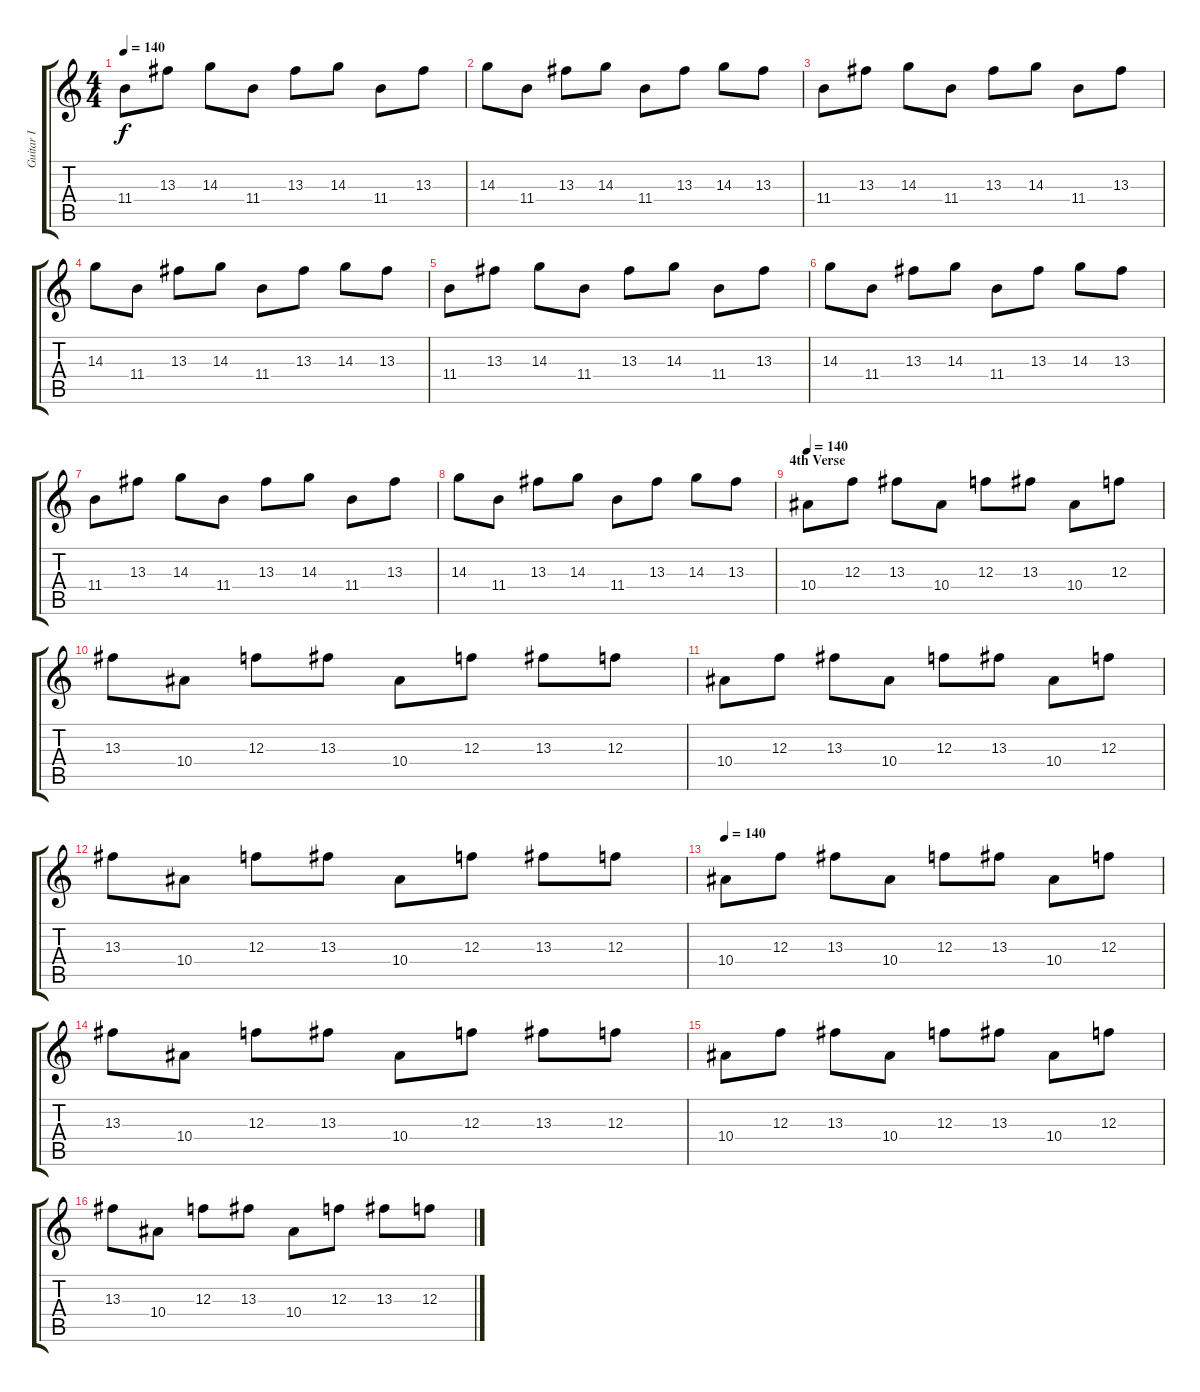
\track ("Guitar I" "Guitar I") {instrument distortionguitar}
\staff {score tabs}
\tuning (D4 A3 F3 C3 G2 D2) {hide}
\ts (4 4)
\tempo 140
\clef g2
\ks c
11.4.8{dy f} 13.3.8 14.3.8 11.4.8 13.3.8 14.3.8 11.4.8 13.3.8 |
14.3.8 11.4.8 13.3.8 14.3.8 11.4.8 13.3.8 14.3.8 13.3.8 |
11.4.8 13.3.8 14.3.8 11.4.8 13.3.8 14.3.8 11.4.8 13.3.8 |
14.3.8 11.4.8 13.3.8 14.3.8 11.4.8 13.3.8 14.3.8 13.3.8 |
11.4.8 13.3.8 14.3.8 11.4.8 13.3.8 14.3.8 11.4.8 13.3.8 |
14.3.8 11.4.8 13.3.8 14.3.8 11.4.8 13.3.8 14.3.8 13.3.8 |
11.4.8 13.3.8 14.3.8 11.4.8 13.3.8 14.3.8 11.4.8 13.3.8 |
14.3.8 11.4.8 13.3.8 14.3.8 11.4.8 13.3.8 14.3.8 13.3.8 |
\section ("" "4th Verse")
\tempo 140
10.4.8 12.3.8 13.3.8 10.4.8 12.3.8 13.3.8 10.4.8 12.3.8 |
13.3.8 10.4.8 12.3.8 13.3.8 10.4.8 12.3.8 13.3.8 12.3.8 |
10.4.8 12.3.8 13.3.8 10.4.8 12.3.8 13.3.8 10.4.8 12.3.8 |
13.3.8 10.4.8 12.3.8 13.3.8 10.4.8 12.3.8 13.3.8 12.3.8 |
\tempo 140
10.4.8 12.3.8 13.3.8 10.4.8 12.3.8 13.3.8 10.4.8 12.3.8 |
13.3.8 10.4.8 12.3.8 13.3.8 10.4.8 12.3.8 13.3.8 12.3.8 |
10.4.8 12.3.8 13.3.8 10.4.8 12.3.8 13.3.8 10.4.8 12.3.8 |
13.3.8 10.4.8 12.3.8 13.3.8 10.4.8 12.3.8 13.3.8 12.3.8
